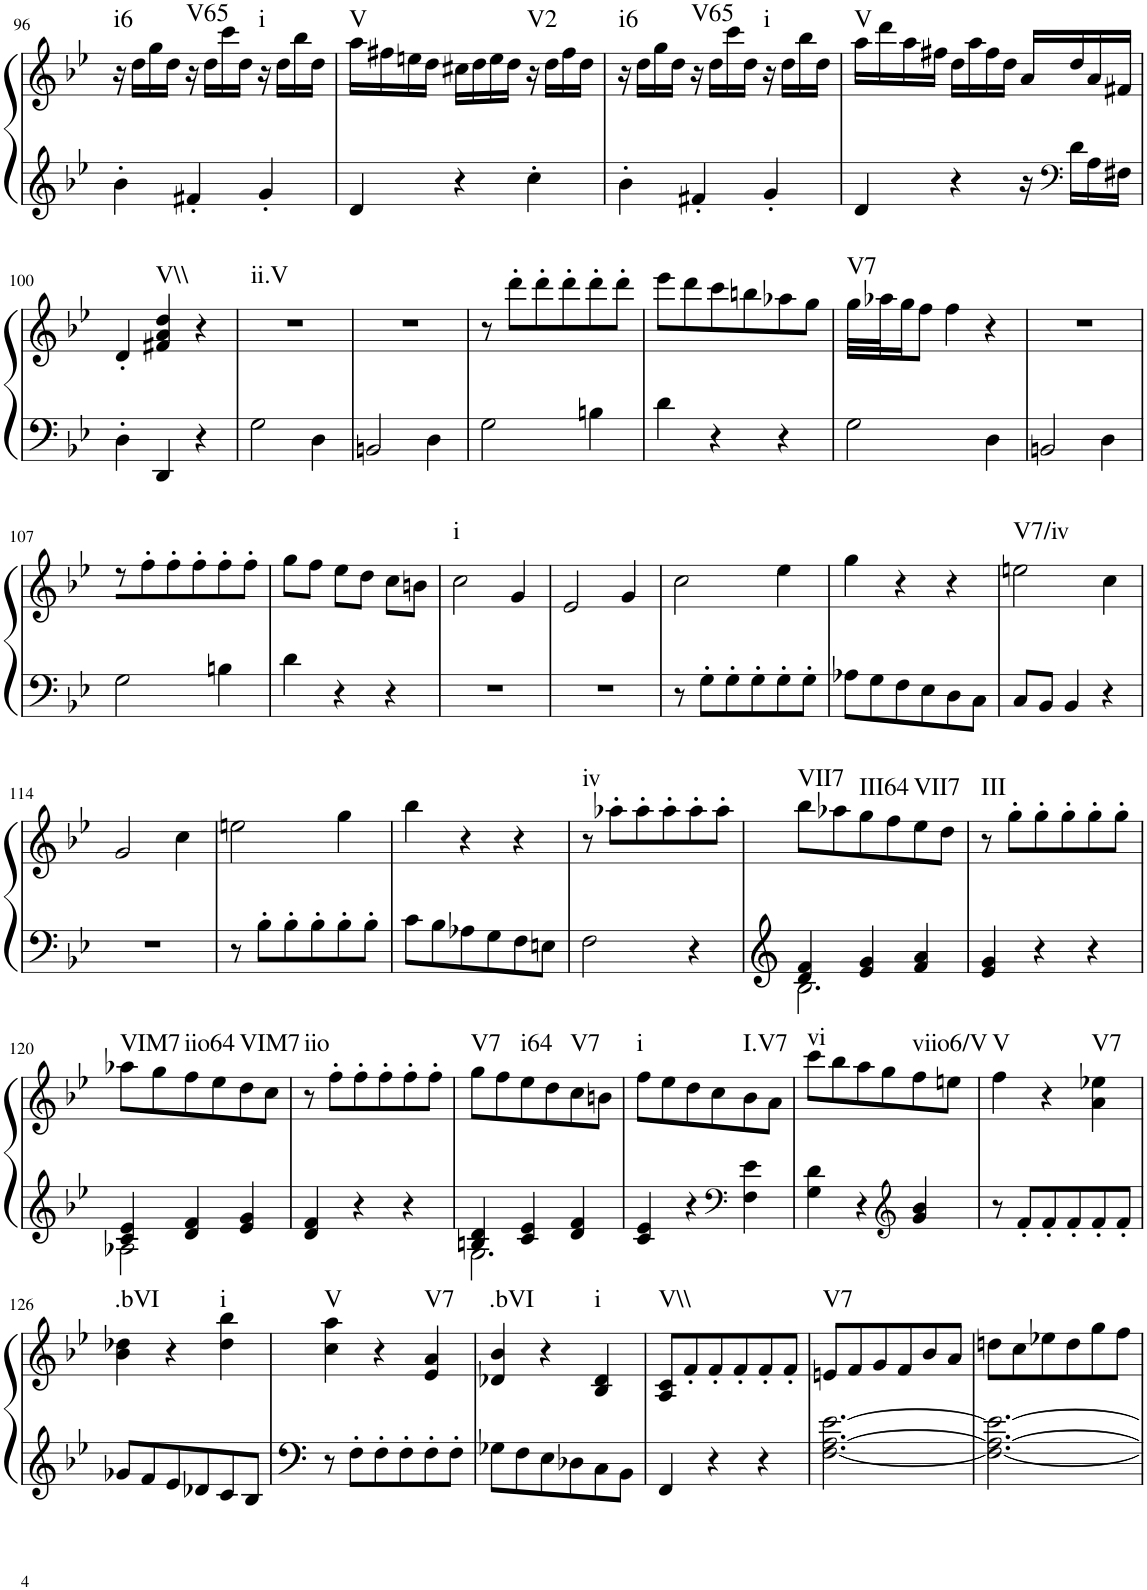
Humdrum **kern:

**kern	**kern	**harte
*part1	*part1	*part1
*staff2	*staff1	*
*I"Piano, Piano right	*	*
*I'Pno.	*	*
!!LO:PB:g=z
*clefF4	*clefG2	*
*k[b-e-]	*k[b-e-]	*
*M3/4	*M3/4	*
=96	=96	=96
!	!	!LO:H:kt=i6
4b-'\	16r	N
.	16dd\LL	.
.	16gg\	.
.	16dd\JJ	.
!	!	!LO:H:kt=V65
4f#X'/	16r	N
.	16dd\LL	.
.	16ccc\	.
.	16dd\JJ	.
!	!	!LO:H:kt=i
4g'/	16r	N
.	16dd\LL	.
.	16bb-\	.
.	16dd\JJ	.
=97	=97	=97
!	!	!LO:H:kt=V
4d/	16aa\LL	N
.	16ff#X\	.
.	16een\	.
.	16dd\JJ	.
4r	16cc#X\LL	.
.	16dd\	.
.	16ee\	.
.	16dd\JJ	.
!	!	!LO:H:kt=V2
4cc'\	16r	N
.	16dd\LL	.
.	16ff#\	.
.	16dd\JJ	.
=98	=98	=98
!	!	!LO:H:kt=i6
4b-'\	16r	N
.	16dd\LL	.
.	16gg\	.
.	16dd\JJ	.
!	!	!LO:H:kt=V65
4f#X'/	16r	N
.	16dd\LL	.
.	16ccc\	.
.	16dd\JJ	.
!	!	!LO:H:kt=i
4g'/	16r	N
.	16dd\LL	.
.	16bb-\	.
.	16dd\JJ	.
=99	=99	=99
!	!	!LO:H:kt=V
4d/	16aa\LL	N
.	16ddd\	.
.	16aa\	.
.	16ff#X\JJ	.
4r	16dd\LL	.
.	16aa\	.
.	16ff#\	.
.	16dd\JJ	.
16r	16a/LL	.
*clefF4	*	*
16d\LL	16dd/	.
16A\	16a/	.
16F#X\JJ	16f#X/JJ	.
!!LO:LB:g=z
=100	=100	=100
4D'\	4d'/	.
!	!	!LO:H:kt=V\\
4DD/	4f#X/ 4a/ 4dd/	N
4r	4r	.
=101	=101	=101
!	!	!LO:H:kt=ii.V
2G\	2.r	N
4D\	.	.
=102	=102	=102
2BBn/	2.r	.
4D\	.	.
=103	=103	=103
2G\	8r	.
.	8ddd'\L	.
.	8ddd'\	.
.	8ddd'\	.
4Bn\	8ddd'\	.
.	8ddd'\J	.
=104	=104	=104
4d\	8eee-\L	.
.	8ddd\	.
4r	8ccc\	.
.	8bbn\	.
4r	8aa-X\	.
.	8gg\J	.
=105	=105	=105
!	!	!LO:H:kt=V7
2G\	32gg\LLL	N
.	32aa-X\J	.
.	16gg\J	.
.	8ff\J	.
.	4ff\	.
4D\	4r	.
=106	=106	=106
2BBn/	2.r	.
4D\	.	.
!!LO:LB:g=z
=107	=107	=107
2G\	8r	.
.	8ff'\	.
.	8ff'\	.
.	8ff'\	.
4Bn\	8ff'\	.
.	8ff'\J	.
=108	=108	=108
4d\	8gg\L	.
.	8ff\J	.
4r	8ee-\L	.
.	8dd\J	.
4r	8cc\L	.
.	8bn\J	.
=109	=109	=109
!	!	!LO:H:kt=i
2.r	2cc\	N
.	4g/	.
=110	=110	=110
2.r	2e-/	.
.	4g/	.
=111	=111	=111
8r	2cc\	.
8G'\L	.	.
8G'\	.	.
8G'\	.	.
8G'\	4ee-\	.
8G'\J	.	.
=112	=112	=112
8A-X\L	4gg\	.
8G\	.	.
8F\	4r	.
8E-\	.	.
8D\	4r	.
8C\J	.	.
=113	=113	=113
!	!	!LO:H:kt=V7/iv
8C/L	2een\	N
8BB-/J	.	.
4BB-/	.	.
4r	4cc\	.
!!LO:LB:g=z
=114	=114	=114
2.r	2g/	.
.	4cc\	.
=115	=115	=115
8r	2een\	.
8B-'\L	.	.
8B-'\	.	.
8B-'\	.	.
8B-'\	4gg\	.
8B-'\J	.	.
=116	=116	=116
8c\L	4bb-\	.
8B-\	.	.
8A-X\	4r	.
8G\	.	.
8F\	4r	.
8En\J	.	.
=117	=117	=117
!	!	!LO:H:kt=iv
2F\	8r	N
.	8aa-X'\L	.
.	8aa-'\	.
.	8aa-'\	.
4r	8aa-'\	.
.	8aa-'\J	.
=118	=118	=118
*^	*	*
!	!	!	!LO:H:kt=VII7
4d/ 4f/	2.B-\	8bb-\L	N
.	.	8aa-X\	.
!	!	!	!LO:H:kt=III64
4e-/ 4g/	.	8gg\	N
.	.	8ff\	.
!	!	!	!LO:H:kt=VII7
4f/ 4a/	.	8ee-\	N
.	.	8dd\J	.
*v	*v	*	*
=119	=119	=119
!	!	!LO:H:kt=III
4e-/ 4g/	8r	N
.	8gg'\L	.
4r	8gg'\	.
.	8gg'\	.
4r	8gg'\	.
.	8gg'\J	.
!!LO:LB:g=z
=120	=120	=120
*^	*	*
!	!	!	!LO:H:kt=VIM7
4c/ 4e-/	2A-X\	8aa-X\L	N
.	.	8gg\	.
!	!	!	!LO:H:kt=iio64
4d/ 4f/	.	8ff\	N
.	.	8ee-\	.
!	!	!	!LO:H:kt=VIM7
4e-/ 4g/	4ryy	8dd\	N
.	.	8cc\J	.
*v	*v	*	*
=121	=121	=121
!	!	!LO:H:kt=iio
4d/ 4f/	8r	N
.	8ff'\L	.
4r	8ff'\	.
.	8ff'\	.
4r	8ff'\	.
.	8ff'\J	.
=122	=122	=122
*^	*	*
!	!	!	!LO:H:kt=V7
4Bn/ 4d/	2.G\	8gg\L	N
.	.	8ff\	.
!	!	!	!LO:H:kt=i64
4c/ 4e-/	.	8ee-\	N
.	.	8dd\	.
!	!	!	!LO:H:kt=V7
4d/ 4f/	.	8cc\	N
.	.	8bn\J	.
*v	*v	*	*
=123	=123	=123
!	!	!LO:H:kt=i
4c/ 4e-/	8ff\L	N
.	8ee-\	.
4r	8dd\	.
.	8cc\	.
*clefF4	*	*
!	!	!LO:H:kt=I.V7
4F\ 4e-\	8b-\	N
.	8a\J	.
=124	=124	=124
!	!	!LO:H:kt=vi
4G\ 4d\	8ccc\L	N
.	8bb-\	.
4r	8aa\	.
.	8gg\	.
*clefG2	*	*
!	!	!LO:H:kt=viio6/V
4g/ 4b-/	8ff\	N
.	8een\J	.
=125	=125	=125
!	!	!LO:H:kt=V
8r	4ff\	N
8f'/L	.	.
8f'/	4r	.
8f'/	.	.
!	!	!LO:H:kt=V7
8f'/	4a\ 4ee-X\	N
8f'/J	.	.
!!LO:LB:g=z
=126	=126	=126
!	!	!LO:H:kt=.bVI
8g-X/L	4b-\ 4dd-X\	N
8f/	.	.
8e-/	4r	.
8d-X/	.	.
!	!	!LO:H:kt=i
8c/	4dd-\ 4bb-\	N
8B-/J	.	.
=127	=127	=127
!	!	!LO:H:kt=V
8r	4cc\ 4aa\	N
8F'\L	.	.
8F'\	4r	.
8F'\	.	.
!	!	!LO:H:kt=V7
8F'\	4e-/ 4a/	N
8F'\J	.	.
=128	=128	=128
!	!	!LO:H:kt=.bVI
8G-X\L	4d-X/ 4b-/	N
8F\	.	.
8E-\	4r	.
8D-X\	.	.
!	!	!LO:H:kt=i
8C\	4B-/ 4d-/	N
8BB-\J	.	.
=129	=129	=129
!	!	!LO:H:kt=V\\
4FF/	8A/ 8c/L	N
.	8f'/	.
4r	8f'/	.
.	8f'/	.
4r	8f'/	.
.	8f'/J	.
=130	=130	=130
!	!	!LO:H:kt=V7
[2.F\ [2.A\ [2.e-\	8en/L	N
.	8f/	.
.	8g/	.
.	8f/	.
.	8b-/	.
.	8a/J	.
=131	=131	=131
2.F\_ 2.A\_ 2.e-\_	8ddn\L	.
.	8cc\	.
.	8ee-X\	.
.	8dd\	.
.	8gg\	.
.	8ff\J	.
=	=	=
*-	*-	*-
